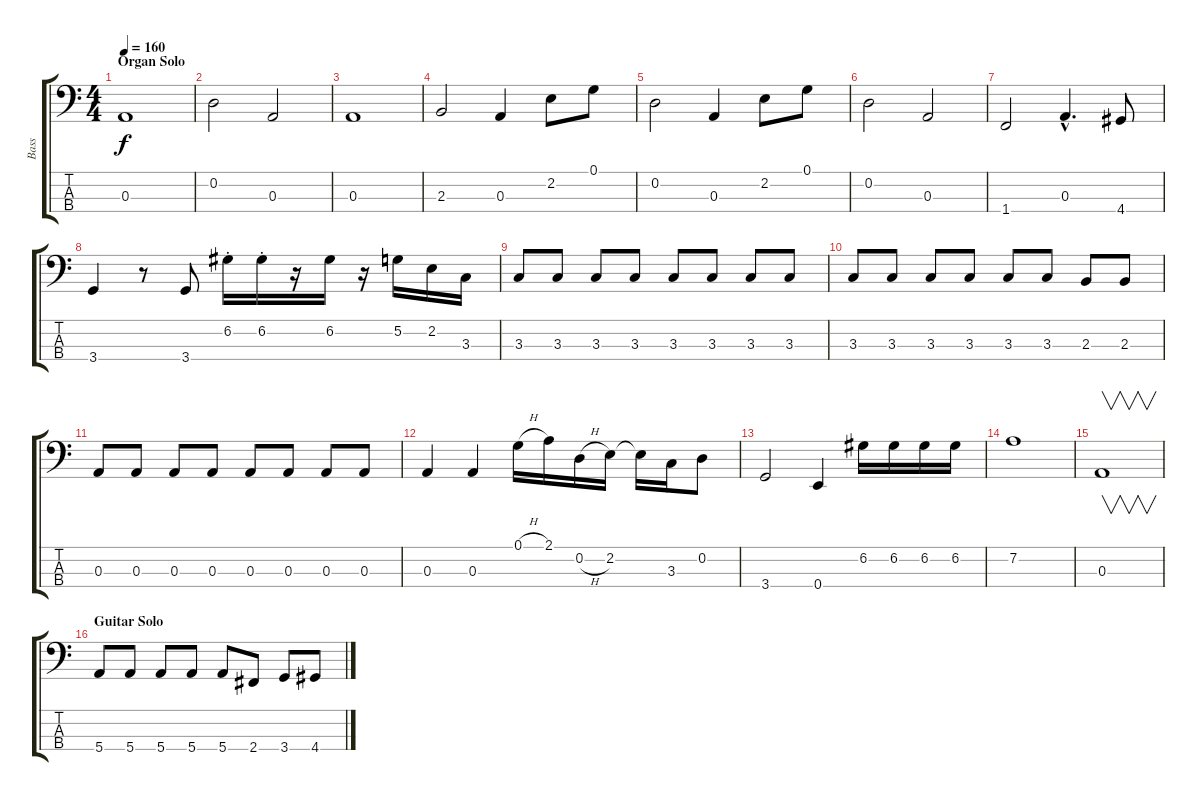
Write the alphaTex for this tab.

\track ("Bass" "Bass") {instrument electricbassfinger}
\staff {score tabs}
\tuning (G2 D2 A1 E1) {hide}
\ts (4 4)
\section ("" "Organ Solo")
\tempo 160
\clef f4
\ks c
0.3.1{dy f} |
0.2.2 0.3.2 |
0.3.1 |
2.3.2 0.3.4 2.2.8 0.1.8 |
0.2.2 0.3.4 2.2.8 0.1.8 |
0.2.2 0.3.2 |
1.4.2 0.3{hac}.4{d} 4.4.8 |
3.4.4 r.8 3.4.8 6.2{st}.16 6.2{st}.16 r.16 6.2.16 r.16 5.2.16 2.2.16 3.3.16 |
3.3.8 3.3.8 3.3.8 3.3.8 3.3.8 3.3.8 3.3.8 3.3.8 |
3.3.8 3.3.8 3.3.8 3.3.8 3.3.8 3.3.8 2.3.8 2.3.8 |
0.3.8 0.3.8 0.3.8 0.3.8 0.3.8 0.3.8 0.3.8 0.3.8 |
0.3.4 0.3.4 0.1{h}.16 2.1.16 0.2{h}.16 2.2.16 2.2{t}.16 3.3.16 0.2.8 |
3.4.2 0.4.4 6.2.16 6.2.16 6.2.16 6.2.16 |
7.2.1 |
0.3.1{v} |
\section ("" "Guitar Solo")
5.4.8 5.4.8 5.4.8 5.4.8 5.4.8 2.4.8 3.4.8 4.4.8
